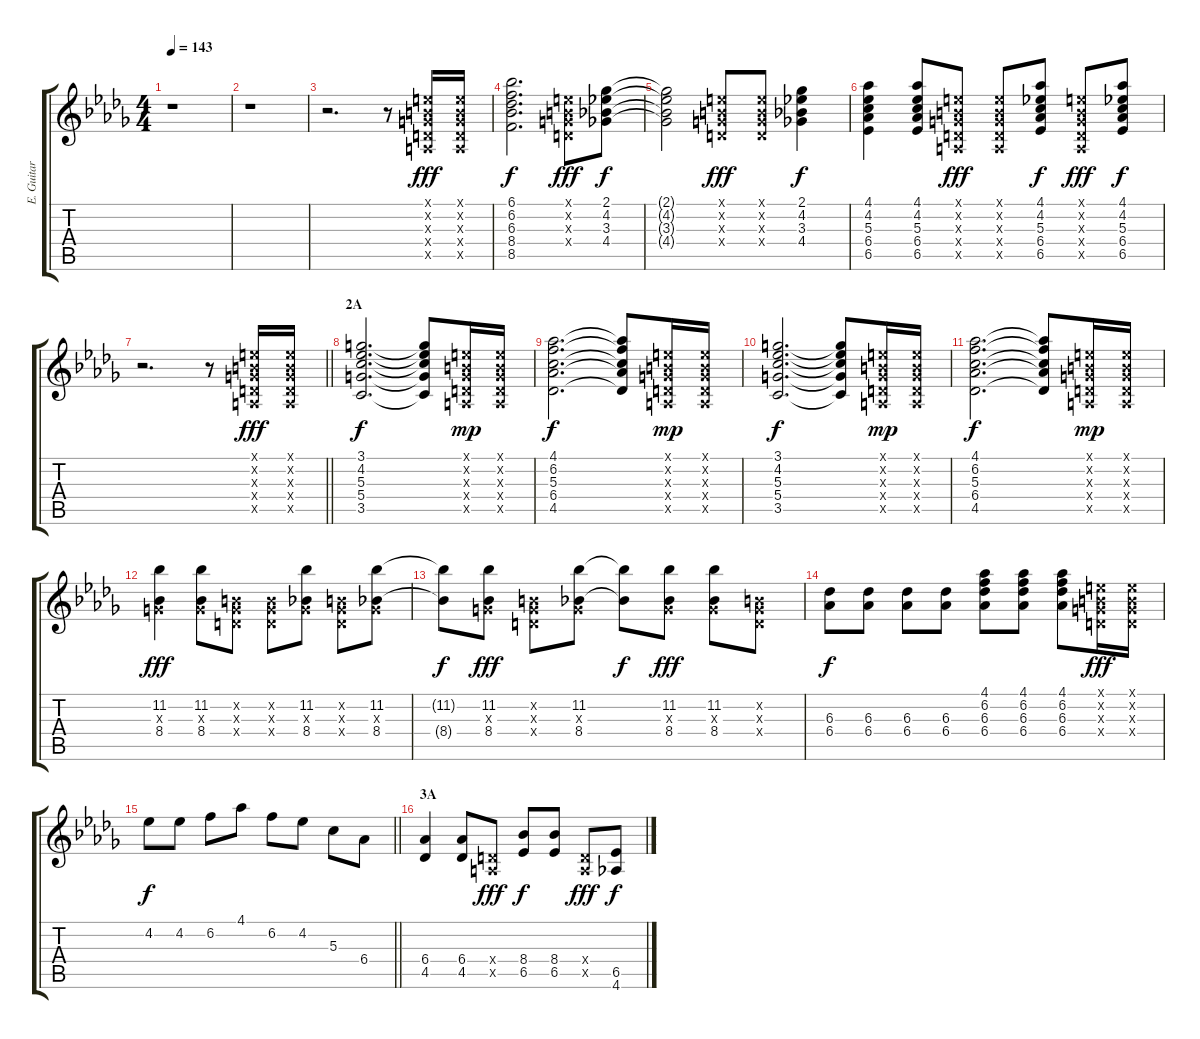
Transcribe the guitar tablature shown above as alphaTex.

\track ("E. Guitar I" "E. Guitar ") {instrument overdrivenguitar}
\staff {score tabs}
\tuning (E4 B3 G3 D3 A2 E2) {hide}
\ts (4 4)
\tempo 143
\clef g2
\ks db
r.1{dy f} |
r.1 |
r.2{d} r.8 (0.1{x} 0.2{x} 0.3{x} 0.4{x} 0.5{x}).16{dy fff} (0.1{x} 0.2{x} 0.3{x} 0.4{x} 0.5{x}).16 |
(6.1 6.2 6.3 8.4 8.5).2{d dy f} (0.1{x} 0.2{x} 0.3{x} 0.4{x}).8{dy fff} (2.1 4.2 3.3 4.4).8{dy f} |
(2.1{t} 4.2{t} 3.3{t} 4.4{t}).2 (0.1{x} 0.2{x} 0.3{x} 0.4{x}).8{dy fff} (0.1{x} 0.2{x} 0.3{x} 0.4{x}).8 (2.1 4.2 3.3 4.4).4{dy f} |
(4.1 4.2 5.3 6.4 6.5).4 (4.1 4.2 5.3 6.4 6.5).8 (0.1{x} 0.2{x} 0.3{x} 0.4{x} 0.5{x}).8{dy fff} (0.1{x} 0.2{x} 0.3{x} 0.4{x} 0.5{x}).8 (4.1 4.2 5.3 6.4 6.5).8{dy f} (0.1{x} 0.2{x} 0.3{x} 0.4{x} 0.5{x}).8{dy fff} (4.1 4.2 5.3 6.4 6.5).8{dy f} |
\barLineRight lightlight
r.2{d} r.8 (0.1{x} 0.2{x} 0.3{x} 0.4{x} 0.5{x}).16{dy fff} (0.1{x} 0.2{x} 0.3{x} 0.4{x} 0.5{x}).16 |
\section ("" "2A")
(3.1 4.2 5.3 5.4 3.5).2{d dy f} (3.1{t} 4.2{t} 5.3{t} 5.4{t} 3.5{t}).8 (0.1{x} 0.2{x} 0.3{x} 0.4{x} 0.5{x}).16{dy mp} (0.1{x} 0.2{x} 0.3{x} 0.4{x} 0.5{x}).16 |
(4.1 6.2 5.3 6.4 4.5).2{d dy f} (4.1{t} 6.2{t} 5.3{t} 6.4{t} 4.5{t}).8 (0.1{x} 0.2{x} 0.3{x} 0.4{x} 0.5{x}).16{dy mp} (0.1{x} 0.2{x} 0.3{x} 0.4{x} 0.5{x}).16 |
(3.1 4.2 5.3 5.4 3.5).2{d dy f} (3.1{t} 4.2{t} 5.3{t} 5.4{t} 3.5{t}).8 (0.1{x} 0.2{x} 0.3{x} 0.4{x} 0.5{x}).16{dy mp} (0.1{x} 0.2{x} 0.3{x} 0.4{x} 0.5{x}).16 |
(4.1 6.2 5.3 6.4 4.5).2{d dy f} (4.1{t} 6.2{t} 5.3{t} 6.4{t} 4.5{t}).8 (0.1{x} 0.2{x} 0.3{x} 0.4{x} 0.5{x}).16{dy mp} (0.1{x} 0.2{x} 0.3{x} 0.4{x} 0.5{x}).16 |
(11.2 0.3{x} 8.4).4{dy fff} (11.2 0.3{x} 8.4).8 (0.2{x} 0.3{x} 0.4{x}).8 (0.2{x} 0.3{x} 0.4{x}).8 (11.2 0.3{x} 8.4).8 (0.2{x} 0.3{x} 0.4{x}).8 (11.2 0.3{x} 8.4).8 |
(11.2{t} 8.4{t}).8{dy f} (11.2 0.3{x} 8.4).8{dy fff} (0.2{x} 0.3{x} 0.4{x}).8 (11.2 0.3{x} 8.4).8 (11.2{t} 8.4{t}).8{dy f} (11.2 0.3{x} 8.4).8{dy fff} (11.2 0.3{x} 8.4).8 (0.2{x} 0.3{x} 0.4{x}).8 |
(6.3 6.4).8{dy f} (6.3 6.4).8 (6.3 6.4).8 (6.3 6.4).8 (4.1 6.2 6.3 6.4).8 (4.1 6.2 6.3 6.4).8 (4.1 6.2 6.3 6.4).8 (0.1{x} 0.2{x} 0.3{x} 0.4{x}).16{dy fff} (0.1{x} 0.2{x} 0.3{x} 0.4{x}).16 |
\barLineRight lightlight
4.2.8{dy f} 4.2.8 6.2.8 4.1.8 6.2.8 4.2.8 5.3.8 6.4.8 |
\section ("" "3A")
(6.4 4.5).4 (6.4 4.5).8 (0.4{x} 0.5{x}).8{dy fff} (8.4 6.5).8{dy f} (8.4 6.5).8 (0.4{x} 0.5{x}).8{dy fff} (6.5 4.6).8{dy f}
